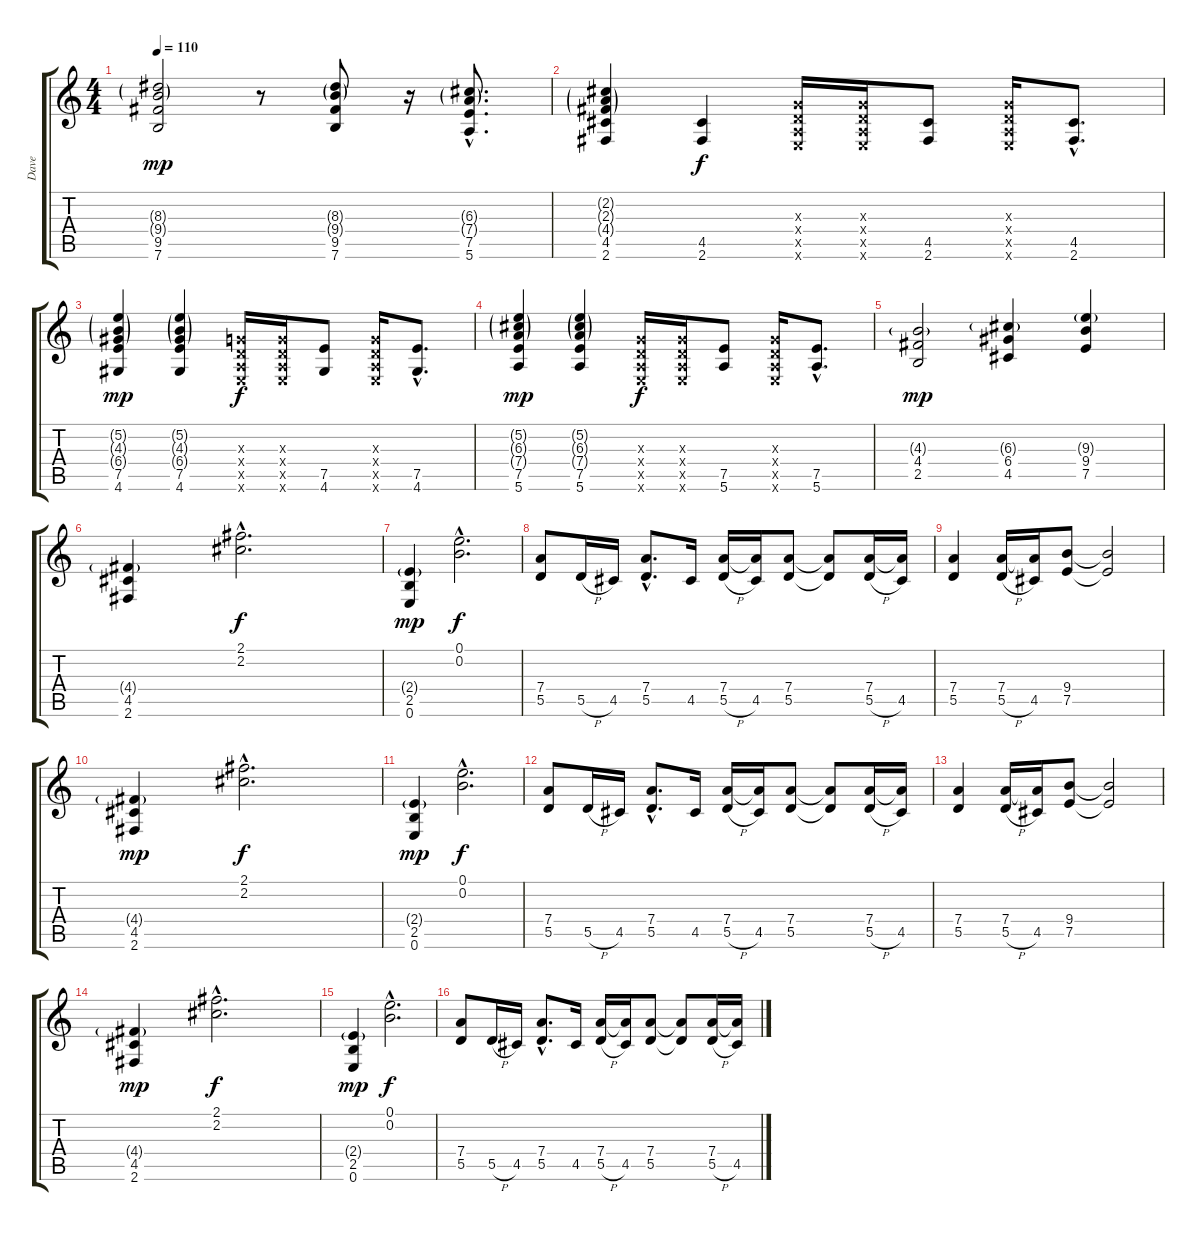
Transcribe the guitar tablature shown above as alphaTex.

\track ("Dave" "Dave") {instrument distortionguitar}
\staff {score tabs}
\tuning (E4 B3 G3 D3 A2 E2) {hide}
\ts (4 4)
\tempo 110
\clef g2
\ks c
(8.3{g} 9.4{g} 9.5 7.6).2{dy mp} r.8 (8.3{g} 9.4{g} 9.5 7.6).8 r.16 (6.3{g hac} 7.4{g hac} 7.5{hac} 5.6{hac}).8{d} |
(2.2{g} 2.3{g} 4.4{g} 4.5 2.6).4 (4.5 2.6).4{dy f} (0.3{x} 0.4{x} 0.5{x} 0.6{x}).16 (0.3{x} 0.4{x} 0.5{x} 0.6{x}).16 (4.5 2.6).8 (0.3{x} 0.4{x} 0.5{x} 0.6{x}).16 (4.5{hac} 2.6{hac}).8{d} |
(5.2{g} 4.3{g} 6.4{g} 7.5 4.6).4{dy mp} (5.2{g} 4.3{g} 6.4{g} 7.5 4.6).4 (0.3{x} 0.4{x} 0.5{x} 0.6{x}).16{dy f} (0.3{x} 0.4{x} 0.5{x} 0.6{x}).16 (7.5 4.6).8 (0.3{x} 0.4{x} 0.5{x} 0.6{x}).16 (7.5{hac} 4.6{hac}).8{d} |
(5.2{g} 6.3{g} 7.4{g} 7.5 5.6).4{dy mp} (5.2{g} 6.3{g} 7.4{g} 7.5 5.6).4 (0.3{x} 0.4{x} 0.5{x} 0.6{x}).16{dy f} (0.3{x} 0.4{x} 0.5{x} 0.6{x}).16 (7.5 5.6).8 (0.3{x} 0.4{x} 0.5{x} 0.6{x}).16 (7.5{hac} 5.6{hac}).8{d} |
(4.3{g} 4.4 2.5).2{dy mp} (6.3{g} 6.4 4.5).4 (9.3{g} 9.4 7.5).4 |
(4.4{g} 4.5 2.6).4 (2.1{hac} 2.2{hac}).2{d dy f} |
(2.4{g} 2.5 0.6).4{dy mp} (0.1{hac} 0.2{hac}).2{d dy f} |
(7.4 5.5).8 5.5{h}.16 4.5.16 (7.4{hac} 5.5{hac}).8{d} 4.5.16 (7.4 5.5{h}).16 (7.4{t} 4.5).16 (7.4 5.5).8 (7.4{t} 5.5{t}).8 (7.4 5.5{h}).16 (7.4{t} 4.5).16 |
(7.4 5.5).4 (7.4 5.5{h}).16 (7.4{t} 4.5).16 (9.4 7.5).8 (9.4{t} 7.5{t}).2 |
(4.4{g} 4.5 2.6).4{dy mp} (2.1{hac} 2.2{hac}).2{d dy f} |
(2.4{g} 2.5 0.6).4{dy mp} (0.1{hac} 0.2{hac}).2{d dy f} |
(7.4 5.5).8 5.5{h}.16 4.5.16 (7.4{hac} 5.5{hac}).8{d} 4.5.16 (7.4 5.5{h}).16 (7.4{t} 4.5).16 (7.4 5.5).8 (7.4{t} 5.5{t}).8 (7.4 5.5{h}).16 (7.4{t} 4.5).16 |
(7.4 5.5).4 (7.4 5.5{h}).16 (7.4{t} 4.5).16 (9.4 7.5).8 (9.4{t} 7.5{t}).2 |
(4.4{g} 4.5 2.6).4{dy mp} (2.1{hac} 2.2{hac}).2{d dy f} |
(2.4{g} 2.5 0.6).4{dy mp} (0.1{hac} 0.2{hac}).2{d dy f} |
(7.4 5.5).8 5.5{h}.16 4.5.16 (7.4{hac} 5.5{hac}).8{d} 4.5.16 (7.4 5.5{h}).16 (7.4{t} 4.5).16 (7.4 5.5).8 (7.4{t} 5.5{t}).8 (7.4 5.5{h}).16 (7.4{t} 4.5).16
